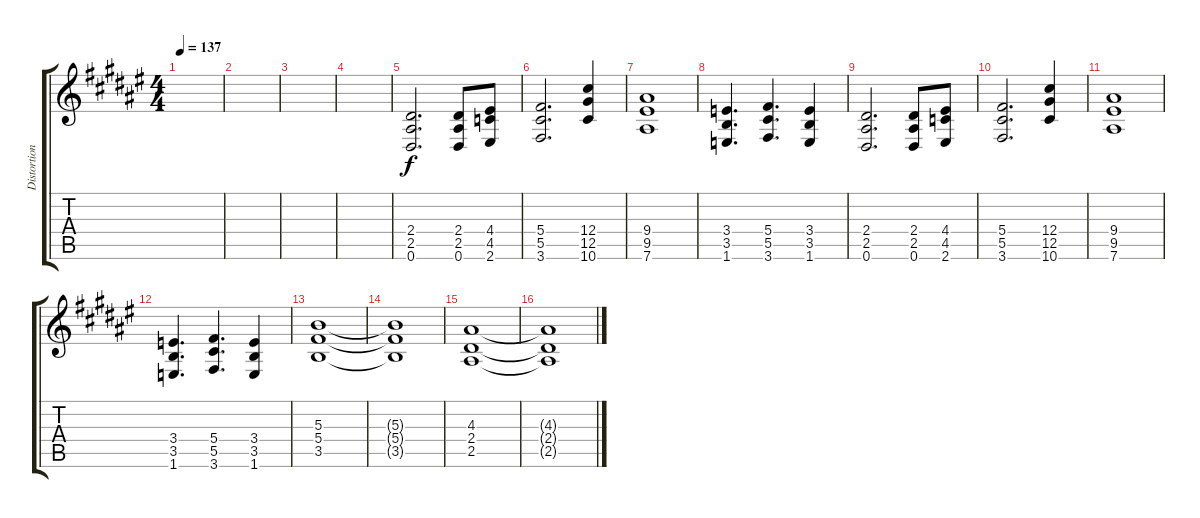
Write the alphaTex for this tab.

\track ("Distortion Josh rand" "Distortion") {instrument distortionguitar}
\staff {score tabs}
\tuning (Eb4 Bb3 Gb3 Db3 Ab2 Eb2) {hide}
\ts (4 4)
\tempo 137
\clef g2
\ks d#minor
|
|
|
|
(2.4 2.5 0.6).2{d} (2.4 2.5 0.6).8 (4.4 4.5 2.6).8 |
(5.4 5.5 3.6).2{d} (12.4 12.5 10.6).4 |
(9.4 9.5 7.6).1 |
(3.4 3.5 1.6).4{d} (5.4 5.5 3.6).4{d} (3.4 3.5 1.6).4 |
(2.4 2.5 0.6).2{d} (2.4 2.5 0.6).8 (4.4 4.5 2.6).8 |
(5.4 5.5 3.6).2{d} (12.4 12.5 10.6).4 |
(9.4 9.5 7.6).1 |
(3.4 3.5 1.6).4{d} (5.4 5.5 3.6).4{d} (3.4 3.5 1.6).4 |
(5.3 5.4 3.5).1 |
(5.3{t} 5.4{t} 3.5{t}).1 |
(4.3 2.4 2.5).1 |
(4.3{t} 2.4{t} 2.5{t}).1
